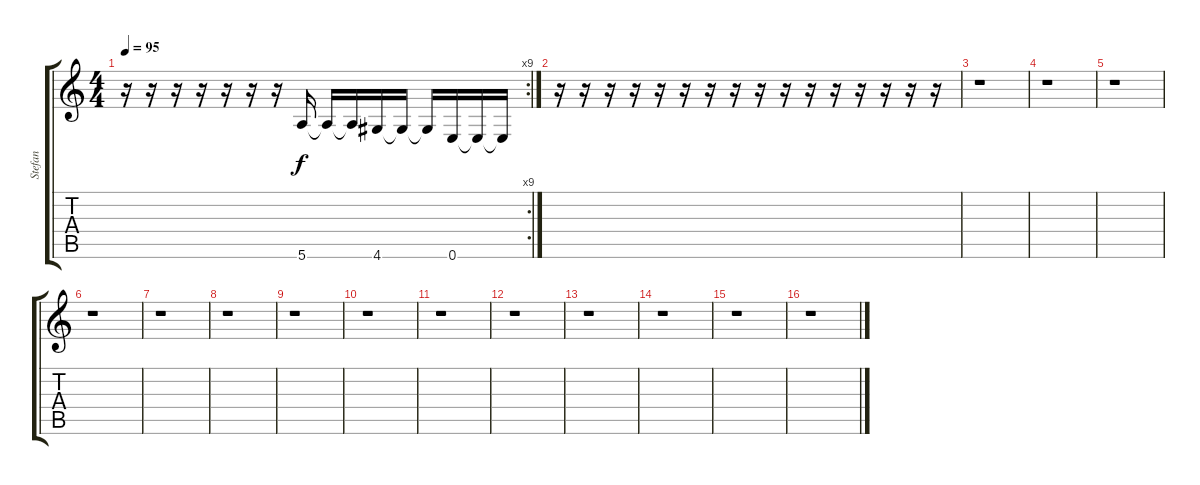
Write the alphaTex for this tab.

\track ("Stefan" "Stefan") {instrument electricbassfinger}
\staff {score tabs}
\tuning (E4 B3 G3 D3 A2 E2) {hide}
\rc 9
\ts (4 4)
\tempo 95
\clef g2
\ks c
r.16{dy f} r.16 r.16 r.16 r.16 r.16 r.16 5.6.16 5.6{t}.16 5.6{t}.16 4.6.16 4.6{t}.16 4.6{t}.16 0.6.16 0.6{t}.16 0.6{t}.16 |
r.16 r.16 r.16 r.16 r.16 r.16 r.16 r.16 r.16 r.16 r.16 r.16 r.16 r.16 r.16 r.16 |
r.1 |
r.1 |
r.1 |
r.1 |
r.1 |
r.1 |
r.1 |
r.1 |
r.1 |
r.1 |
r.1 |
r.1 |
r.1 |
r.1
